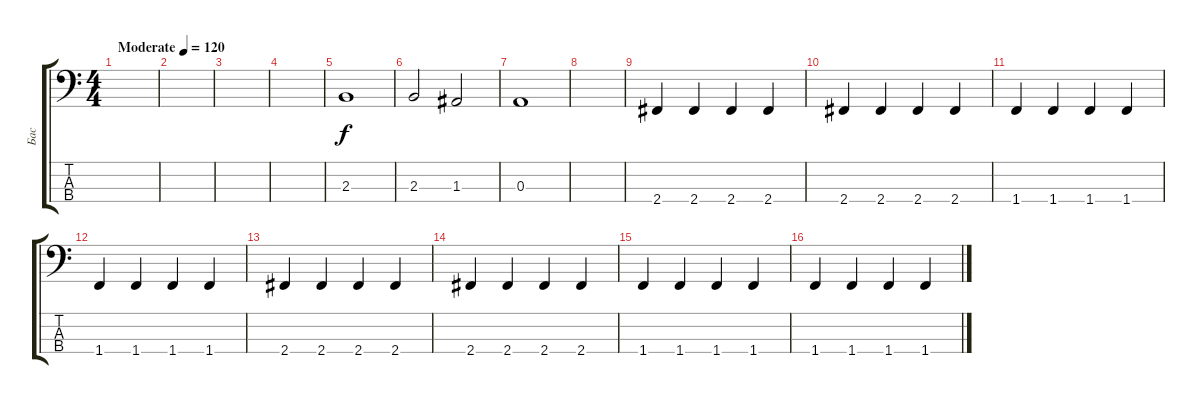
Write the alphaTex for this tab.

\track ("Бас" "Бас") {instrument electricbasspick}
\staff {score tabs}
\tuning (G2 D2 A1 E1) {hide}
\ts (4 4)
\tempo (120 "Moderate")
\clef f4
\ks c
|
|
|
|
2.3.1 |
2.3.2 1.3.2 |
0.3.1 |
|
2.4.4 2.4.4 2.4.4 2.4.4 |
2.4.4 2.4.4 2.4.4 2.4.4 |
1.4.4 1.4.4 1.4.4 1.4.4 |
1.4.4 1.4.4 1.4.4 1.4.4 |
2.4.4 2.4.4 2.4.4 2.4.4 |
2.4.4 2.4.4 2.4.4 2.4.4 |
1.4.4 1.4.4 1.4.4 1.4.4 |
1.4.4 1.4.4 1.4.4 1.4.4
